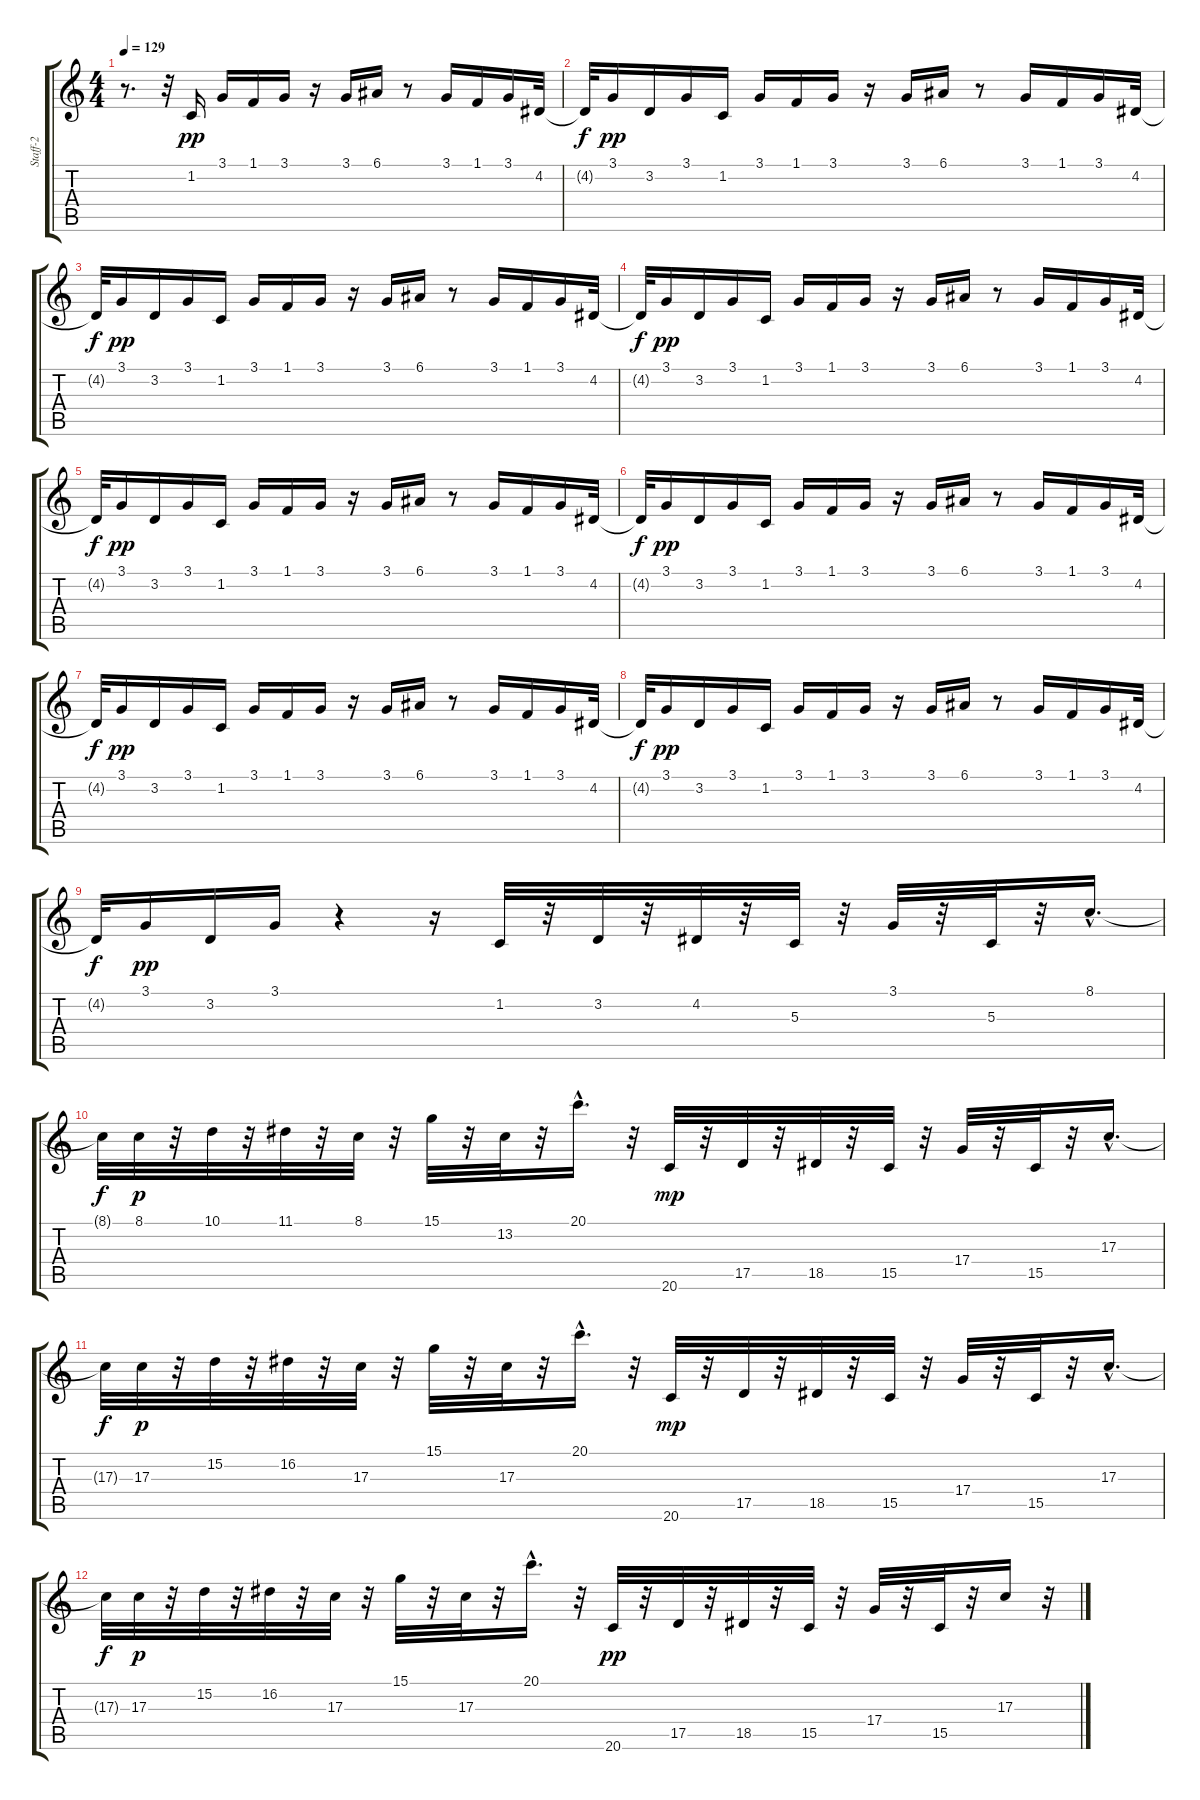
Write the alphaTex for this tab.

\track ("Staff-2" "Staff-2") {instrument ocarina}
\staff {score tabs}
\tuning (E4 B3 G3 D3 A2 E2) {hide}
\ts (4 4)
\tempo 129
\clef g2
\ks c
r.8{d dy ppp} r.32 1.2.16{dy pp instrument stringensemble1} 3.1.16 1.1.16 3.1.16 r.16 3.1.16 6.1.16 r.8 3.1.16 1.1.16 3.1.16 4.2.32 |
4.2{t}.32{dy f} 3.1.16{dy pp} 3.2.16 3.1.16 1.2.16 3.1.16 1.1.16 3.1.16 r.16 3.1.16 6.1.16 r.8 3.1.16 1.1.16 3.1.16 4.2.32 |
4.2{t}.32{dy f} 3.1.16{dy pp} 3.2.16 3.1.16 1.2.16 3.1.16 1.1.16 3.1.16 r.16 3.1.16 6.1.16 r.8 3.1.16 1.1.16 3.1.16 4.2.32 |
4.2{t}.32{dy f} 3.1.16{dy pp} 3.2.16 3.1.16 1.2.16 3.1.16 1.1.16 3.1.16 r.16 3.1.16 6.1.16 r.8 3.1.16 1.1.16 3.1.16 4.2.32 |
4.2{t}.32{dy f} 3.1.16{dy pp} 3.2.16 3.1.16 1.2.16 3.1.16 1.1.16 3.1.16 r.16 3.1.16 6.1.16 r.8 3.1.16 1.1.16 3.1.16 4.2.32 |
4.2{t}.32{dy f} 3.1.16{dy pp} 3.2.16 3.1.16 1.2.16 3.1.16 1.1.16 3.1.16 r.16 3.1.16 6.1.16 r.8 3.1.16 1.1.16 3.1.16 4.2.32 |
4.2{t}.32{dy f} 3.1.16{dy pp} 3.2.16 3.1.16 1.2.16 3.1.16 1.1.16 3.1.16 r.16 3.1.16 6.1.16 r.8 3.1.16 1.1.16 3.1.16 4.2.32 |
4.2{t}.32{dy f} 3.1.16{dy pp} 3.2.16 3.1.16 1.2.16 3.1.16 1.1.16 3.1.16 r.16 3.1.16 6.1.16 r.8 3.1.16 1.1.16 3.1.16 4.2.32 |
4.2{t}.32{dy f} 3.1.16{dy pp} 3.2.16 3.1.16 r.4 r.16 1.2.32{instrument ocarina} r.32 3.2.32 r.32 4.2.32 r.32 5.3.32 r.32 3.1.32 r.32 5.3.32 r.32 8.1{hac}.16{d} |
8.1{t}.32{dy f} 8.1.32{dy p} r.32 10.1.32 r.32 11.1.32 r.32 8.1.32 r.32 15.1.32 r.32 13.2.32 r.32 20.1{hac}.16{d} r.32 20.6.32{dy mp} r.32 17.5.32 r.32 18.5.32 r.32 15.5.32 r.32 17.4.32 r.32 15.5.32 r.32 17.3{hac}.16{d} |
17.3{t}.32{dy f} 17.3.32{dy p} r.32 15.2.32 r.32 16.2.32 r.32 17.3.32 r.32 15.1.32 r.32 17.3.32 r.32 20.1{hac}.16{d} r.32 20.6.32{dy mp} r.32 17.5.32 r.32 18.5.32 r.32 15.5.32 r.32 17.4.32 r.32 15.5.32 r.32 17.3{hac}.16{d} |
17.3{t}.32{dy f} 17.3.32{dy p} r.32 15.2.32 r.32 16.2.32 r.32 17.3.32 r.32 15.1.32 r.32 17.3.32 r.32 20.1{hac}.16{d} r.32 20.6.32{dy pp} r.32 17.5.32 r.32 18.5.32 r.32 15.5.32 r.32 17.4.32 r.32 15.5.32 r.32 17.3.16 r.32
